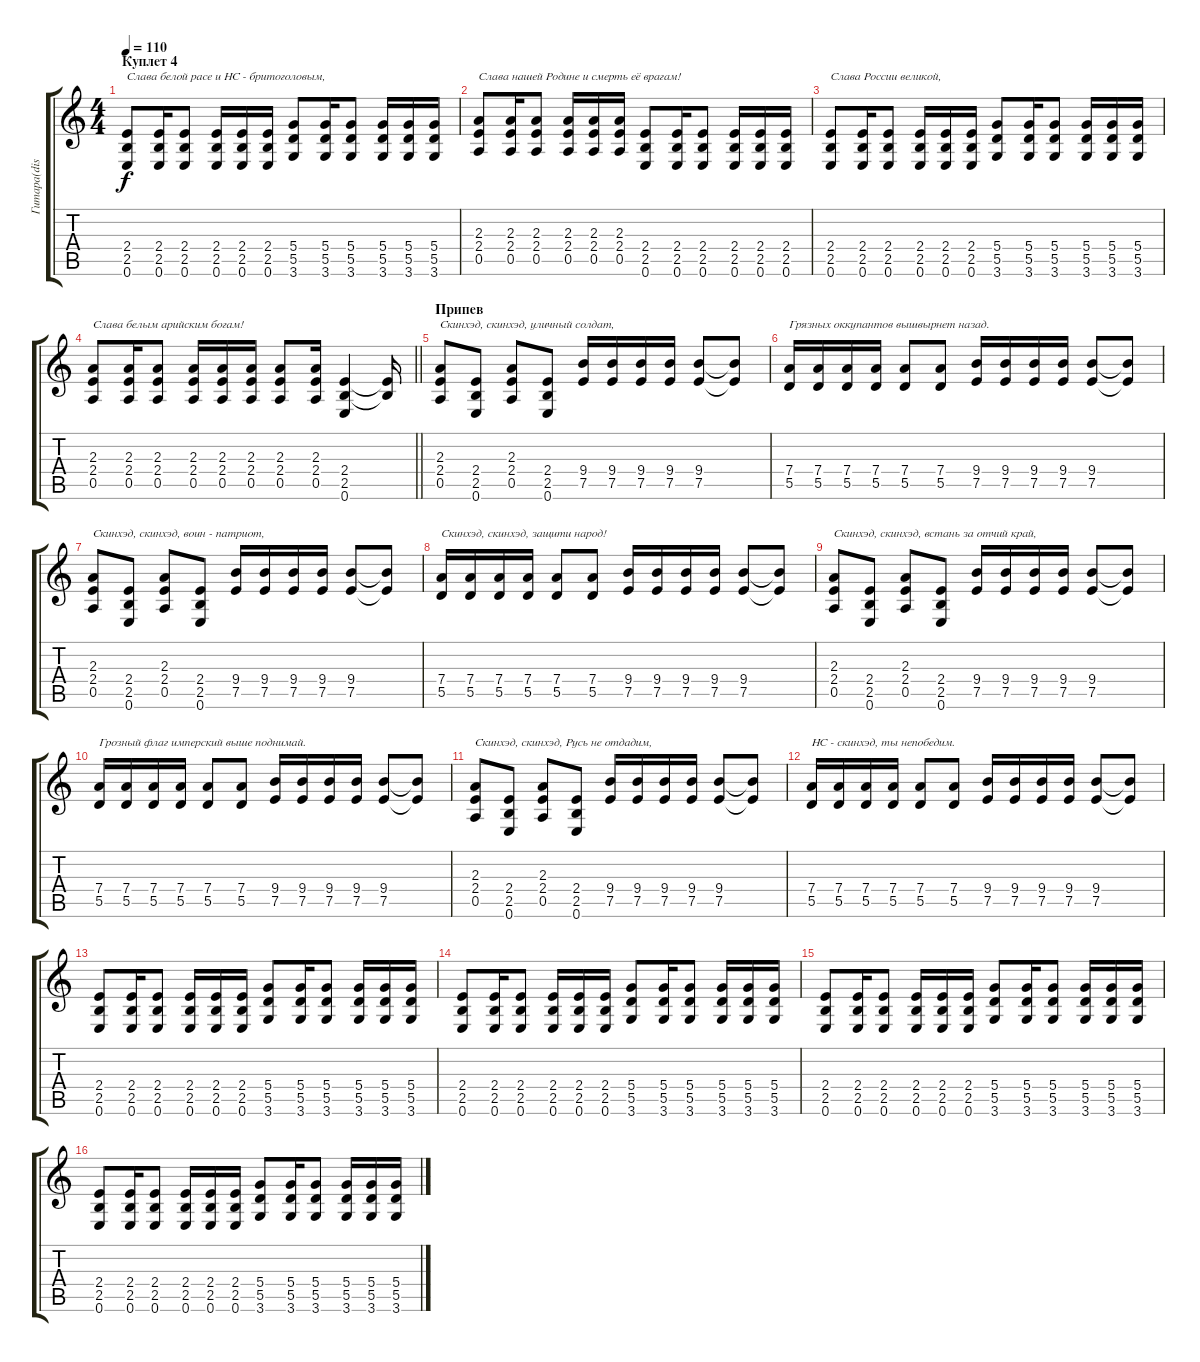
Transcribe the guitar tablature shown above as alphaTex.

\track ("Гитара(distortion)" "Гитара(dis") {instrument distortionguitar}
\staff {score tabs}
\tuning (E4 B3 G3 D3 A2 E2) {hide}
\ts (4 4)
\section ("" "Куплет 4")
\tempo 110
\clef g2
\ks c
(2.4 2.5 0.6).8{txt "Слава белой расе и НС - бритоголовым," dy f} (2.4 2.5 0.6).16 (2.4 2.5 0.6).8 (2.4 2.5 0.6).16 (2.4 2.5 0.6).16 (2.4 2.5 0.6).16 (5.4 5.5 3.6).8 (5.4 5.5 3.6).16 (5.4 5.5 3.6).8 (5.4 5.5 3.6).16 (5.4 5.5 3.6).16 (5.4 5.5 3.6).16 |
(2.3 2.4 0.5).8{txt "Слава нашей Родине и смерть её врагам!"} (2.3 2.4 0.5).16 (2.3 2.4 0.5).8 (2.3 2.4 0.5).16 (2.3 2.4 0.5).16 (2.3 2.4 0.5).16 (2.4 2.5 0.6).8 (2.4 2.5 0.6).16 (2.4 2.5 0.6).8 (2.4 2.5 0.6).16 (2.4 2.5 0.6).16 (2.4 2.5 0.6).16 |
(2.4 2.5 0.6).8{txt "Слава России великой,"} (2.4 2.5 0.6).16 (2.4 2.5 0.6).8 (2.4 2.5 0.6).16 (2.4 2.5 0.6).16 (2.4 2.5 0.6).16 (5.4 5.5 3.6).8 (5.4 5.5 3.6).16 (5.4 5.5 3.6).8 (5.4 5.5 3.6).16 (5.4 5.5 3.6).16 (5.4 5.5 3.6).16 |
\barLineRight lightlight
(2.3 2.4 0.5).8{txt "Слава белым арийским богам!"} (2.3 2.4 0.5).16 (2.3 2.4 0.5).8 (2.3 2.4 0.5).16 (2.3 2.4 0.5).16 (2.3 2.4 0.5).16 (2.3 2.4 0.5).8 (2.3 2.4 0.5).16 (2.4 2.5 0.6).4 (2.4{t} 2.5{t}).16 |
\section ("" "Припев")
(2.3 2.4 0.5).8{txt "Скинхэд, скинхэд, уличный солдат,"} (2.4 2.5 0.6).8 (2.3 2.4 0.5).8 (2.4 2.5 0.6).8 (9.4 7.5).16 (9.4 7.5).16 (9.4 7.5).16 (9.4 7.5).16 (9.4 7.5).8 (9.4{t} 7.5{t}).8 |
(7.4 5.5).16{txt "Грязных оккупантов вышвырнет назад."} (7.4 5.5).16 (7.4 5.5).16 (7.4 5.5).16 (7.4 5.5).8 (7.4 5.5).8 (9.4 7.5).16 (9.4 7.5).16 (9.4 7.5).16 (9.4 7.5).16 (9.4 7.5).8 (9.4{t} 7.5{t}).8 |
(2.3 2.4 0.5).8{txt "Скинхэд, скинхэд, воин - патриот,"} (2.4 2.5 0.6).8 (2.3 2.4 0.5).8 (2.4 2.5 0.6).8 (9.4 7.5).16 (9.4 7.5).16 (9.4 7.5).16 (9.4 7.5).16 (9.4 7.5).8 (9.4{t} 7.5{t}).8 |
(7.4 5.5).16{txt "Скинхэд, скинхэд, защити народ!"} (7.4 5.5).16 (7.4 5.5).16 (7.4 5.5).16 (7.4 5.5).8 (7.4 5.5).8 (9.4 7.5).16 (9.4 7.5).16 (9.4 7.5).16 (9.4 7.5).16 (9.4 7.5).8 (9.4{t} 7.5{t}).8 |
(2.3 2.4 0.5).8{txt "Скинхэд, скинхэд, встань за отчий край,"} (2.4 2.5 0.6).8 (2.3 2.4 0.5).8 (2.4 2.5 0.6).8 (9.4 7.5).16 (9.4 7.5).16 (9.4 7.5).16 (9.4 7.5).16 (9.4 7.5).8 (9.4{t} 7.5{t}).8 |
(7.4 5.5).16{txt "Грозный флаг имперский выше поднимай."} (7.4 5.5).16 (7.4 5.5).16 (7.4 5.5).16 (7.4 5.5).8 (7.4 5.5).8 (9.4 7.5).16 (9.4 7.5).16 (9.4 7.5).16 (9.4 7.5).16 (9.4 7.5).8 (9.4{t} 7.5{t}).8 |
(2.3 2.4 0.5).8{txt "Скинхэд, скинхэд, Русь не отдадим,"} (2.4 2.5 0.6).8 (2.3 2.4 0.5).8 (2.4 2.5 0.6).8 (9.4 7.5).16 (9.4 7.5).16 (9.4 7.5).16 (9.4 7.5).16 (9.4 7.5).8 (9.4{t} 7.5{t}).8 |
(7.4 5.5).16{txt "НС - скинхэд, ты непобедим."} (7.4 5.5).16 (7.4 5.5).16 (7.4 5.5).16 (7.4 5.5).8 (7.4 5.5).8 (9.4 7.5).16 (9.4 7.5).16 (9.4 7.5).16 (9.4 7.5).16 (9.4 7.5).8 (9.4{t} 7.5{t}).8 |
(2.4 2.5 0.6).8 (2.4 2.5 0.6).16 (2.4 2.5 0.6).8 (2.4 2.5 0.6).16 (2.4 2.5 0.6).16 (2.4 2.5 0.6).16 (5.4 5.5 3.6).8 (5.4 5.5 3.6).16 (5.4 5.5 3.6).8 (5.4 5.5 3.6).16 (5.4 5.5 3.6).16 (5.4 5.5 3.6).16 |
(2.4 2.5 0.6).8 (2.4 2.5 0.6).16 (2.4 2.5 0.6).8 (2.4 2.5 0.6).16 (2.4 2.5 0.6).16 (2.4 2.5 0.6).16 (5.4 5.5 3.6).8 (5.4 5.5 3.6).16 (5.4 5.5 3.6).8 (5.4 5.5 3.6).16 (5.4 5.5 3.6).16 (5.4 5.5 3.6).16 |
(2.4 2.5 0.6).8 (2.4 2.5 0.6).16 (2.4 2.5 0.6).8 (2.4 2.5 0.6).16 (2.4 2.5 0.6).16 (2.4 2.5 0.6).16 (5.4 5.5 3.6).8 (5.4 5.5 3.6).16 (5.4 5.5 3.6).8 (5.4 5.5 3.6).16 (5.4 5.5 3.6).16 (5.4 5.5 3.6).16 |
(2.4 2.5 0.6).8 (2.4 2.5 0.6).16 (2.4 2.5 0.6).8 (2.4 2.5 0.6).16 (2.4 2.5 0.6).16 (2.4 2.5 0.6).16 (5.4 5.5 3.6).8 (5.4 5.5 3.6).16 (5.4 5.5 3.6).8 (5.4 5.5 3.6).16 (5.4 5.5 3.6).16 (5.4 5.5 3.6).16
